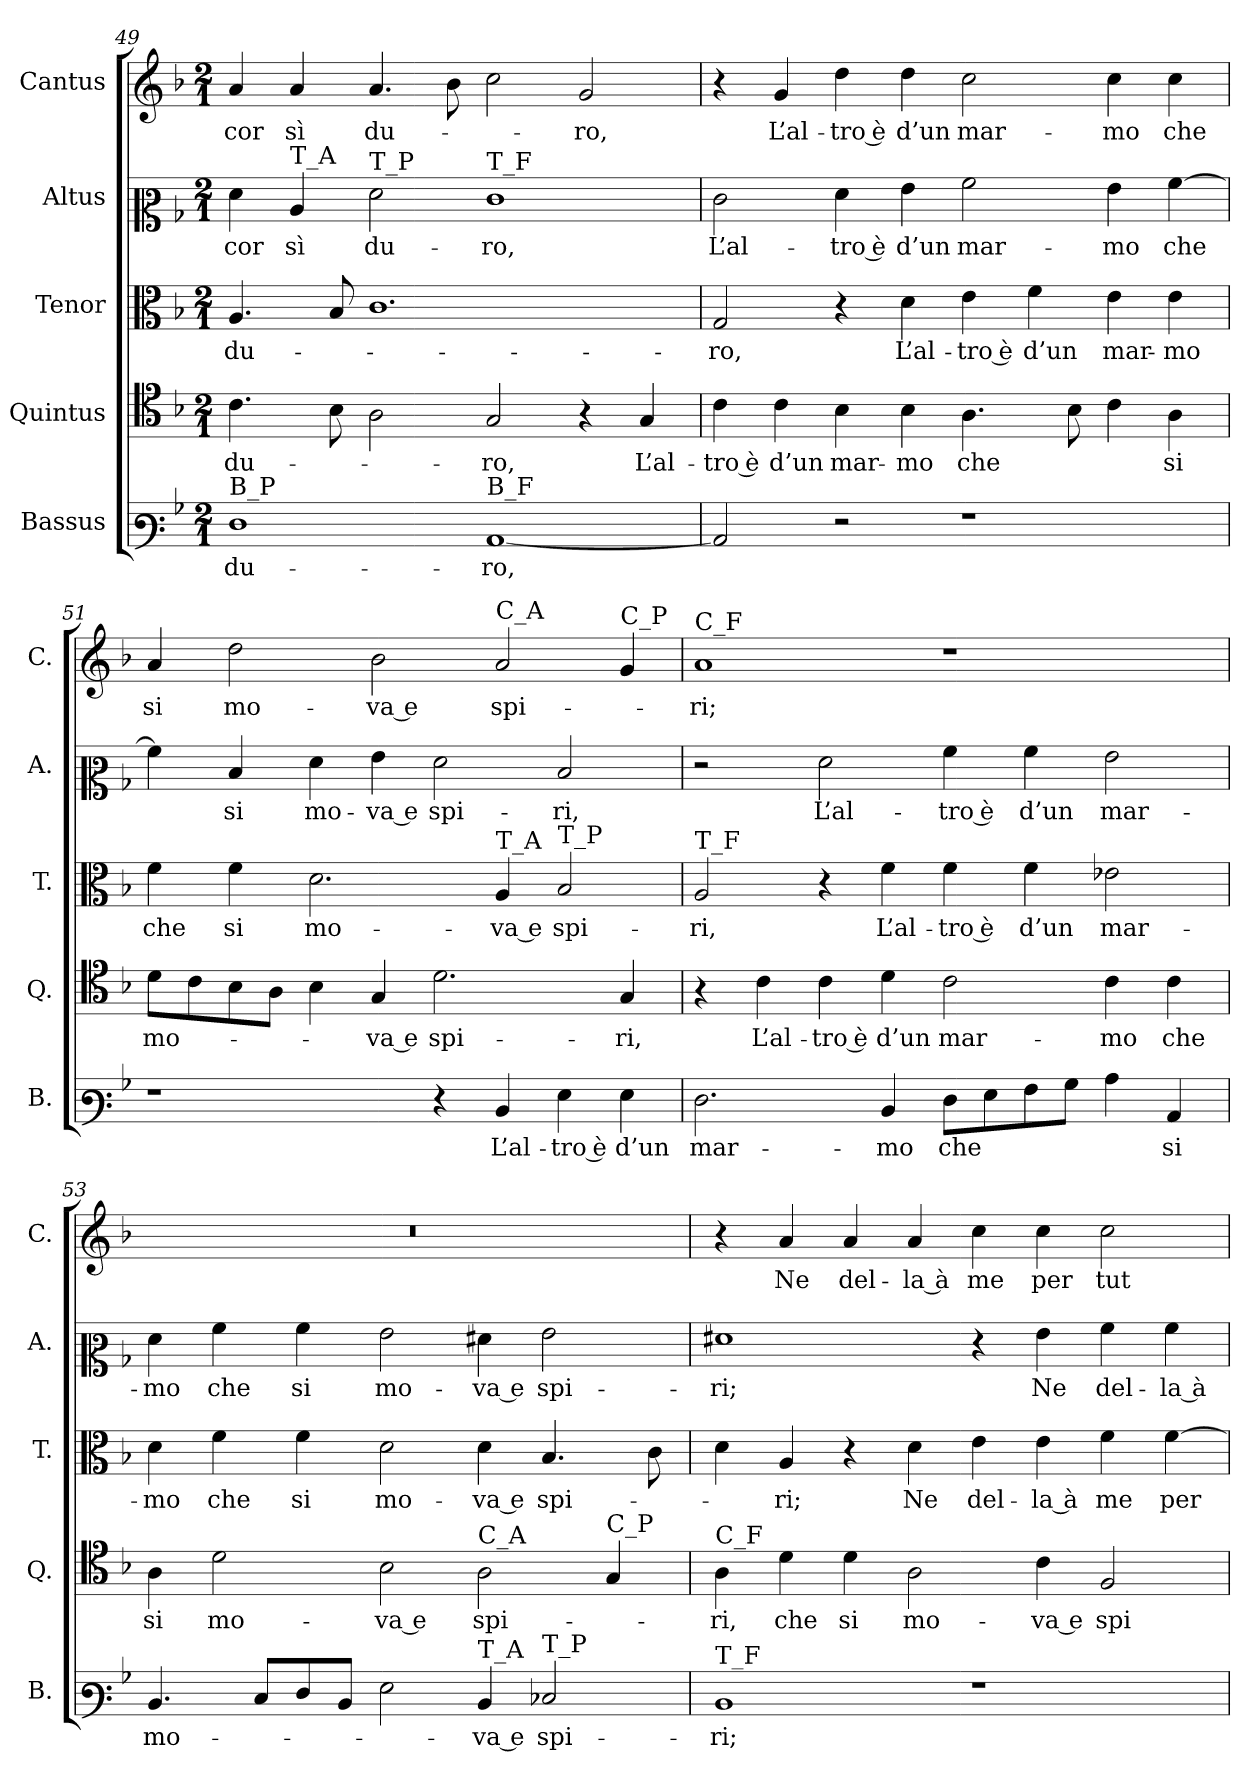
**kern	**text	**kern	**text	**kern	**text	**kern	**text	**kern	**text
*part5	*part5	*part4	*part4	*part3	*part3	*part2	*part2	*part1	*part1
*staff5	*staff5	*staff4	*staff4	*staff3	*staff3	*staff2	*staff2	*staff1	*staff1
*I"Bassus	*	*I"Quintus	*	*I"Tenor	*	*I"Altus	*	*I"Cantus	*
*I'B.	*	*I'Q.	*	*I'T.	*	*I'A.	*	*I'C.	*
*clefF3	*	*clefC4	*	*clefC3	*	*clefC2	*	*clefG2	*
*k[b-]	*	*k[b-]	*	*k[b-]	*	*k[b-]	*	*k[b-]	*
*M2/1	*	*M2/1	*	*M2/1	*	*M2/1	*	*M2/1	*
=49	=49	=49	=49	=49	=49	=49	=49	=49	=49
!LO:TX:a:t=B_P	!	!	!	!	!	!	!	!	!
1F	du-	4.c\	du-	4.A/	du-	4f\	cor	4a/	cor
!	!	!	!	!	!	!LO:TX:a:t=T_A	!	!	!
.	.	.	.	.	.	4c/	sì	4a/	sì
.	.	8B-\	.	8B-/	.	.	.	.	.
!	!	!	!	!	!	!LO:TX:a:t=T_P	!	!	!
.	.	2A\	.	1.c	.	2f\	du-	4.a/	du-
.	.	.	.	.	.	.	.	8b-\	.
!	!	!	!	!	!	!LO:TX:a:t=T_F	!	!	!
!LO:TX:a:t=B_F	!	!	!	!	!	!	!	!	!
[1C	-ro,	2G/	-ro,	.	.	1e	-ro,	2cc\	.
.	.	4r	.	.	.	.	.	2g/	-ro,
.	.	4G/	L’al-	.	.	.	.	.	.
=50	=50	=50	=50	=50	=50	=50	=50	=50	=50
2C/]	.	4c\	-tro è	2G/	-ro,	2e\	L’al-	4r	.
.	.	4c\	d’un	.	.	.	.	4g/	L’al-
2r	.	4B-\	mar-	4r	.	4f\	-tro è	4dd\	-tro è
.	.	4B-\	-mo	4d\	L’al-	4g\	d’un	4dd\	d’un
1r	.	4.A\	che	4e\	-tro è	2a\	mar-	2cc\	mar-
.	.	.	.	4f\	d’un	.	.	.	.
.	.	8B-\	.	.	.	.	.	.	.
.	.	4c\	.	4e\	mar-	4g\	-mo	4cc\	-mo
.	.	4A\	si	4e\	-mo	[4a\	che	4cc\	che
=51	=51	=51	=51	=51	=51	=51	=51	=51	=51
1r	.	8d\L	mo-	4f\	che	4a\]	.	4a/	si
.	.	8c\	.	.	.	.	.	.	.
.	.	8B-\	.	4f\	si	4d/	si	2dd\	mo-
.	.	8A\J	.	.	.	.	.	.	.
.	.	4B-\	.	2.d\	mo-	4f\	mo-	.	.
.	.	4G/	-va e	.	.	4g\	-va e	2b-\	-va e
4r	.	2.d\	spi-	.	.	2f\	spi-	.	.
!	!	!	!	!	!	!	!	!LO:TX:a:t=C_A	!
!	!	!	!	!LO:TX:a:t=T_A	!	!	!	!	!
4D/	L’al-	.	.	4A/	-va e	.	.	2a/	spi-
!	!	!	!	!LO:TX:a:t=T_P	!	!	!	!	!
4G\	-tro è	.	.	2B-/	spi-	2d/	-ri,	.	.
!	!	!	!	!	!	!	!	!LO:TX:a:t=C_P	!
4G\	d’un	4G/	-ri,	.	.	.	.	4g/	.
=52	=52	=52	=52	=52	=52	=52	=52	=52	=52
!	!	!	!	!	!	!	!	!LO:TX:a:t=C_F	!
!	!	!	!	!LO:TX:a:t=T_F	!	!	!	!	!
2.F\	mar-	4r	.	2A/	-ri,	2r	.	1a	-ri;
.	.	4c\	L’al-	.	.	.	.	.	.
.	.	4c\	-tro è	4r	.	2f\	L’al-	.	.
4D/	-mo	4d\	d’un	4f\	L’al-	.	.	.	.
8F\L	che	2c\	mar-	4f\	-tro è	4a\	-tro è	1r	.
8G\	.	.	.	.	.	.	.	.	.
8A\	.	.	.	4f\	d’un	4a\	d’un	.	.
8B-\J	.	.	.	.	.	.	.	.	.
4c\	.	4c\	-mo	2e-X\	mar-	2g\	mar-	.	.
4C/	si	4c\	che	.	.	.	.	.	.
=53	=53	=53	=53	=53	=53	=53	=53	=53	=53
!	!	!	!	!	!	!	!	!LO:N:vis=1	!
4.D/	mo-	4A\	si	4d\	-mo	4f\	-mo	0r	.
.	.	2d\	mo-	4f\	che	4a\	che	.	.
8E/L	.	.	.	.	.	.	.	.	.
8F/	.	.	.	4f\	si	4a\	si	.	.
8D/J	.	.	.	.	.	.	.	.	.
2G\	.	2B-\	-va e	2d\	mo-	2g\	mo-	.	.
!	!	!LO:TX:a:t=C_A	!	!	!	!	!	!	!
!LO:TX:a:t=T_A	!	!	!	!	!	!	!	!	!
4D/	-va e	2A\	spi-	4d\	-va e	4f#X\	-va e	.	.
!LO:TX:a:t=T_P	!	!	!	!	!	!	!	!	!
2E-X/	spi-	.	.	4.B-/	spi-	2g\	spi-	.	.
!	!	!LO:TX:a:t=C_P	!	!	!	!	!	!	!
.	.	4G/	.	.	.	.	.	.	.
.	.	.	.	8c\	.	.	.	.	.
=54	=54	=54	=54	=54	=54	=54	=54	=54	=54
!	!	!LO:TX:a:t=C_F	!	!	!	!	!	!	!
!LO:TX:a:t=T_F	!	!	!	!	!	!	!	!	!
1D	-ri;	4A\	-ri,	4d\	.	1f#X	-ri;	4r	.
.	.	4d\	che	4A/	-ri;	.	.	4a/	Ne
.	.	4d\	si	4r	.	.	.	4a/	del-
.	.	2A\	mo-	4d\	Ne	.	.	4a/	-la à
1r	.	.	.	4e\	del-	4r	.	4cc\	me
.	.	4c\	-va e	4e\	-la à	4g\	Ne	4cc\	per
.	.	2F/	spi-	4f\	me	4a\	del-	2cc\	tut-
.	.	.	.	[4f\	per	4a\	-la à	.	.
=	=	=	=	=	=	=	=	=	=
*-	*-	*-	*-	*-	*-	*-	*-	*-	*-
